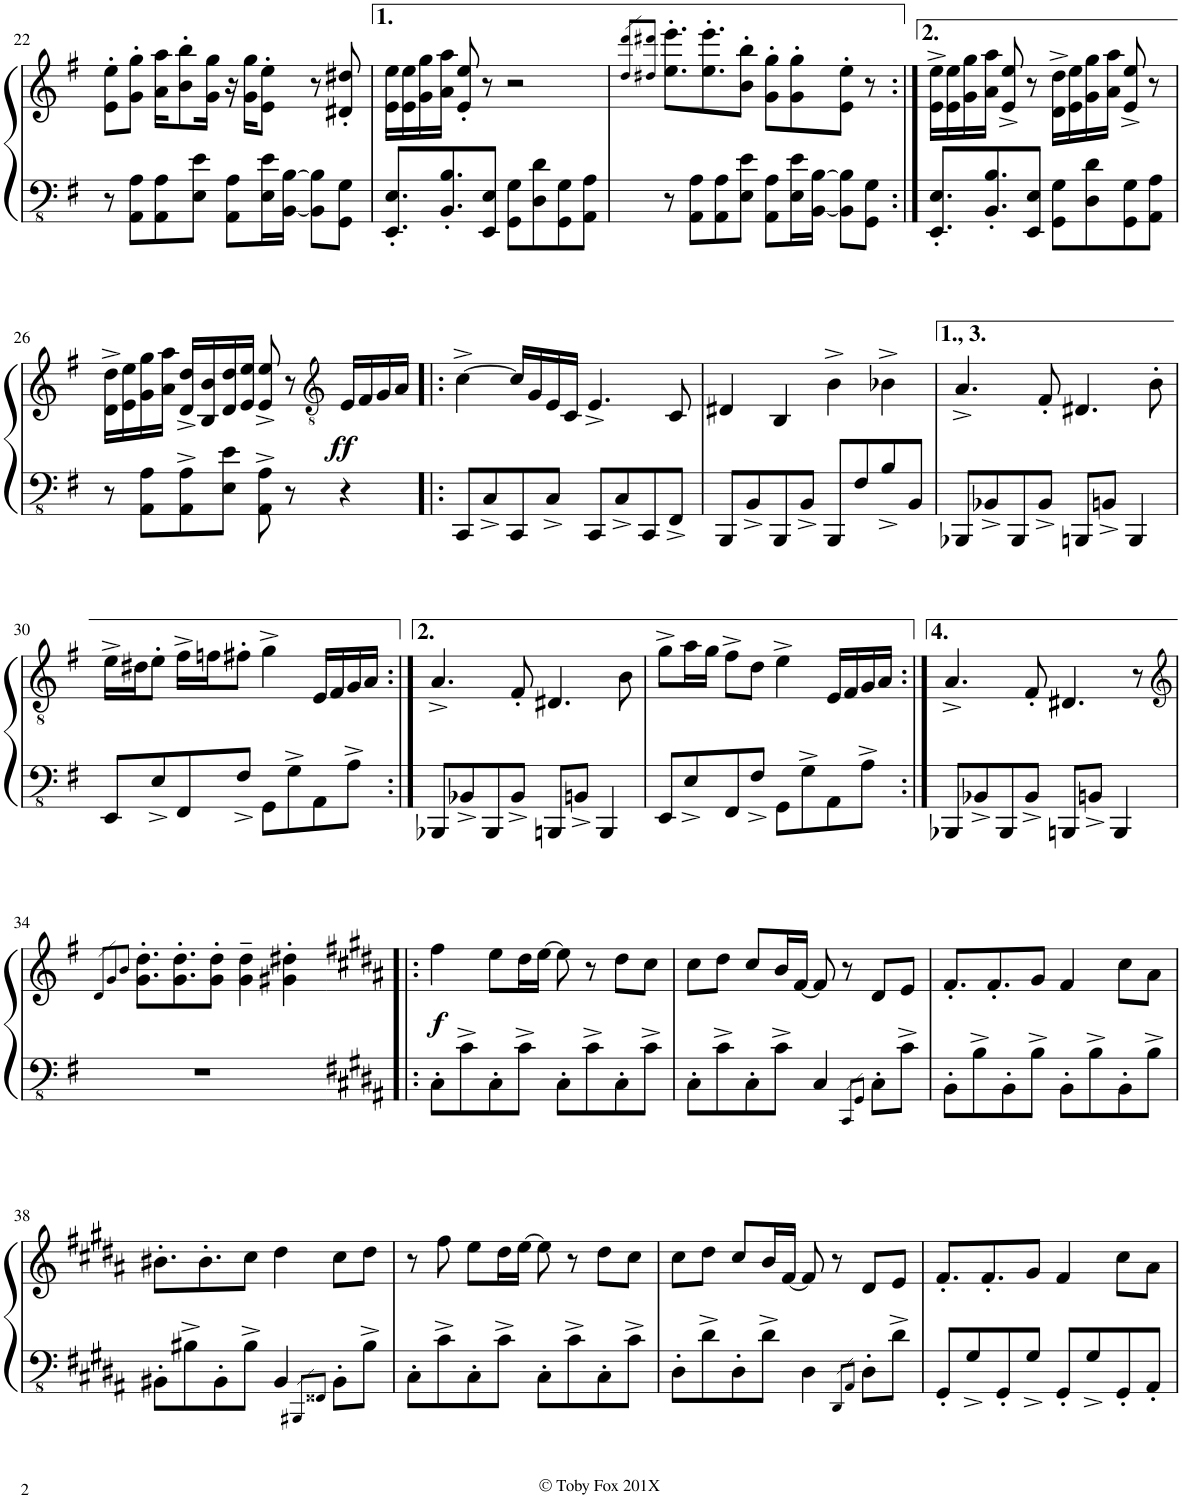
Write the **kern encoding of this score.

**kern	**kern	**dynam
*part1	*part1	*part1
*staff2	*staff1	*staff1/2
*I"Piano	*	*
*I'Pno.	*	*
!!LO:PB:g=z
*clefFv4	*clefG2	*
*k[f#]	*k[f#]	*
*M4/4	*M4/4	*
=22	=22	=22
8r	8e\' 8ee\'L	.
8AAA\ 8AA\L	8g\' 8gg\'J	.
8AAA\ 8AA\	16a\ 16aa\KL	.
.	8b\' 8bb\'	.
8EE\ 8E\J	.	.
.	16g\ 16gg\Jk	.
8AAA\ 8AA\L	16r	.
.	16g\ 16gg\KL	.
16EE\ 16E\L	8e\' 8ee\'J	.
[16BBB\ [16BB\JJ	.	.
8BBB\] 8BB\]L	8r	.
8GGG\ 8GG\J	8d#X/' 8dd#X/'	.
=23	=23	=23
8.EEE/' 8.EE/'L	16e\ 16ee\LL	.
.	16e\ 16ee\	.
.	16g\ 16gg\	.
8.BBB/' 8.BB/'	16a\ 16aa\JJ	.
.	8e/' 8ee/'	.
8EEE/ 8EE/J	8r	.
8GGG\ 8GG\L	2r	.
8DD\ 8D\	.	.
8GGG\ 8GG\	.	.
8AAA\ 8AA\J	.	.
=24	=24	=24
.	8qdd/ 8qddd/L	.
.	8qdd#X/ 8qddd#X/J	.
8r	8.ee\' 8.eee\'L	.
8AAA\ 8AA\L	.	.
.	8.ee\' 8.eee\'	.
8AAA\ 8AA\	.	.
8EE\ 8E\J	8b\' 8bb\'J	.
8AAA\ 8AA\L	8g\' 8gg\'L	.
16EE\ 16E\L	8g\' 8gg\'	.
[16BBB\ [16BB\JJ	.	.
8BBB\] 8BB\]L	8e\' 8ee\'J	.
8GGG\ 8GG\J	8r	.
=25:|!	=25:|!	=25:|!
8.EEE/' 8.EE/'L	16e\^ 16ee\^LL	.
.	16e\ 16ee\	.
.	16g\ 16gg\	.
8.BBB/' 8.BB/'	16a\ 16aa\JJ	.
.	8e/^ 8ee/^	.
8EEE/ 8EE/J	8r	.
8GGG\ 8GG\L	16d\^ 16dd\^LL	.
.	16e\ 16ee\	.
8DD\ 8D\	16g\ 16gg\	.
.	16a\ 16aa\JJ	.
8GGG\ 8GG\	8e/^ 8ee/^	.
8AAA\ 8AA\J	8r	.
!!LO:LB:g=z
=26	=26	=26
8r	16d\^ 16dd\^LL	.
.	16e\ 16ee\	.
8AAA\ 8AA\L	16g\ 16gg\	.
.	16a\ 16aa\JJ	.
8AAA\^ 8AA\^	16d/^ 16dd/^LL	.
.	16B/ 16b/	.
8EE\ 8E\J	16d/ 16dd/	.
.	16e/ 16ee/JJ	.
8AAA\^ 8AA\^	8e/^ 8ee/^	.
8r	8r	.
*	*clefGv2	*
!	!	!LO:DY:b
4r	16E/LL	ff
.	16F#/	.
.	16G/	.
.	16A/JJ	.
=27!|:	=27!|:	=27!|:
8CCC/L	[4c^\	.
8CC^/	.	.
8CCC/	16c/LL]	.
.	16G/	.
8CC^/J	16E/	.
.	16C/JJ	.
8CCC/L	4.E^/	.
8CC^/	.	.
8CCC/	.	.
8FFF#^/J	8C/	.
=28	=28	=28
8BBBB/L	4D#X/	.
8BBB^/	.	.
8BBBB/	4BB/	.
8BBB^/J	.	.
8BBBB/L	4B^\	.
8FF#/	.	.
8BB^/	4B-X^\	.
8BBB/J	.	.
=29	=29	=29
8BBBB-X/L	4.A^/	.
8BBB-X^/	.	.
8BBBB-/	.	.
8BBB-^/J	8F#'/	.
8BBBBn/L	4.D#X/	.
8BBBn^/J	.	.
4BBBB/	.	.
.	8B'\	.
!!LO:LB:g=z
=30	=30	=30
8EEE/L	16e^\LL	.
.	16d#X\J	.
8EE^/	8e'\J	.
8FFF#/	16f#^\LL	.
.	16fn\J	.
8FF#^/J	8f#X'\J	.
8GGG\L	4g^\	.
8GG^\	.	.
8AAA\	16E/LL	.
.	16F#/	.
8AA^\J	16G/	.
.	16A/JJ	.
=31:|!	=31:|!	=31:|!
8BBBB-X/L	4.A^/	.
8BBB-X^/	.	.
8BBBB-/	.	.
8BBB-^/J	8F#'/	.
8BBBBn/L	4.D#X/	.
8BBBn^/J	.	.
4BBBB/	.	.
.	8B\	.
=32	=32	=32
8EEE/L	8g^\L	.
8EE^/	16a\L	.
.	16g\JJ	.
8FFF#/	8f#^\L	.
8FF#^/J	8d\J	.
8GGG\L	4e^\	.
8GG^\	.	.
8AAA\	16E/LL	.
.	16F#/	.
8AA^\J	16G/	.
.	16A/JJ	.
=33:|!	=33:|!	=33:|!
8BBBB-X/L	4.A^/	.
8BBB-X^/	.	.
8BBBB-/	.	.
8BBB-^/J	8F#'/	.
8BBBBn/L	4.D#X/	.
8BBBn^/J	.	.
4BBBB/	.	.
.	8r	.
!!LO:LB:g=z
=34	=34	=34
*	*clefG2	*
.	8qd/L	.
.	8qg/	.
.	8qb/J	.
1r	8.g\' 8.dd\'L	.
.	8.g\' 8.dd\'	.
.	8g\' 8dd\'J	.
.	4g\~ 4dd\~	.
.	4g#X\' 4dd#X\'	.
=35!|:	=35!|:	=35!|:
*k[f#c#g#d#a#]	*k[f#c#g#d#a#]	*
!	!	!LO:DY:b
8CC#'\L	4ff#\	f
8C#^\	.	.
8CC#'\	8ee\L	.
8C#^\J	16dd#\L	.
.	[16ee\JJ	.
8CC#'\L	8ee\]	.
8C#^\	8r	.
8CC#'\	8dd#\L	.
8C#^\J	8cc#\J	.
=36	=36	=36
8CC#'\L	8cc#\L	.
8C#^\	8dd#\J	.
8CC#'\	8cc#/L	.
8C#^\J	16b/L	.
.	[16f#/JJ	.
4CC#/	8f#/]	.
.	8r	.
8qCCC#/L	.	.
8qGGG#/J	.	.
8CC#'\L	8d#/L	.
8C#^\J	8e/J	.
=37	=37	=37
8BBB'\L	8.f#'/L	.
8BB^\	.	.
.	8.f#'/	.
8BBB'\	.	.
8BB^\J	8g#/J	.
8BBB'\L	4f#/	.
8BB^\	.	.
8BBB'\	8cc#\L	.
8BB^\J	8a#\J	.
!!LO:LB:g=z
=38	=38	=38
*k[f#c#g#d#a#]	*k[f#c#g#d#a#]	*
8BBB#X'\L	8.b#X'\L	.
8BB#X^\	.	.
.	8.b#'\	.
8BBB#'\	.	.
8BB#^\J	8cc#\J	.
4BBB#/	4dd#\	.
8qBBBB#X/L	.	.
8qFFF##X/J	.	.
8BBB#'\L	8cc#\L	.
8BB#^\J	8dd#\J	.
=39	=39	=39
8CC#'\L	8r	.
8C#^\	8ff#\	.
8CC#'\	8ee\L	.
8C#^\J	16dd#\L	.
.	[16ee\JJ	.
8CC#'\L	8ee\]	.
8C#^\	8r	.
8CC#'\	8dd#\L	.
8C#^\J	8cc#\J	.
=40	=40	=40
8DD#'\L	8cc#\L	.
8D#^\	8dd#\J	.
8DD#'\	8cc#/L	.
8D#^\J	16b/L	.
.	[16f#/JJ	.
4DD#\	8f#/]	.
.	8r	.
8qDDD#/L	.	.
8qAAA#/J	.	.
8DD#'\L	8d#/L	.
8D#^\J	8e/J	.
=41	=41	=41
8GGG#'/L	8.f#'/L	.
8GG#^/	.	.
.	8.f#'/	.
8GGG#'/	.	.
8GG#^/J	8g#/J	.
8GGG#'/L	4f#/	.
8GG#^/	.	.
8GGG#'/	8cc#\L	.
8AAA#'/J	8a#\J	.
=	=	=
*-	*-	*-
